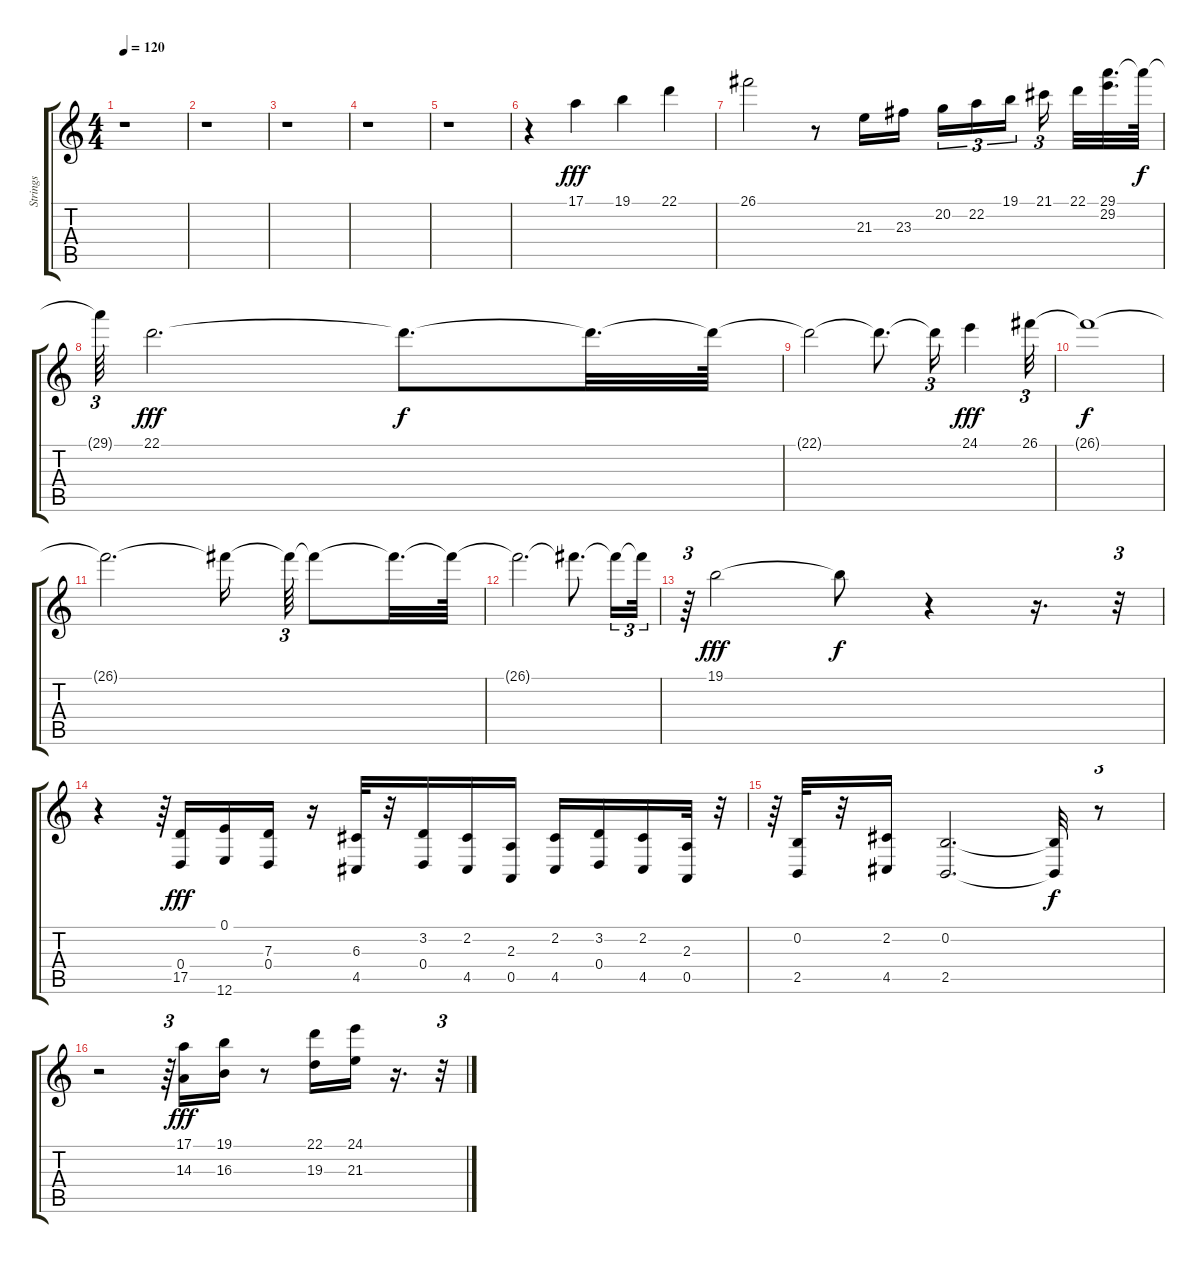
\track ("Strings   " "Strings   ") {instrument stringensemble1}
\staff {score tabs}
\tuning (E4 B3 G3 D3 A2 E2) {hide}
\ts (4 4)
\tempo 120
\clef g2
\ks c
r.1{dy fff} |
r.1 |
r.1 |
r.1 |
r.1 |
r.4 17.1.4 19.1.4 22.1.4 |
26.1.2 r.8 21.3.16 23.3.16 20.2.16{tu (3 2)} 22.2.16{tu (3 2)} 19.1.16{tu (3 2) beam splitsecondary} 21.1.16{tu (3 2) beam splitsecondary} 22.1.32 (29.1 29.2).32{d} 29.1{t}.64{dy f} |
29.1{t}.64{tu (3 2)} 22.1.2{d dy fff} 22.1{t}.8{d dy f} 22.1{t}.32{d} 22.1{t}.64 |
22.1{t}.2 22.1{t}.8{d} 22.1{t}.16{tu (3 2)} 24.1.4{dy fff} 26.1.32{tu (3 2)} |
26.1{t}.1{dy f} |
26.1{t}.2{d} 26.1{t}.16{beam splitsecondary} 26.1{t}.64{tu (3 2)} 26.1{t}.8 26.1{t}.32{d} 26.1{t}.64 |
26.1{t}.2{d} 26.1{t}.8{d} 26.1{t}.16{tu (3 2)} 26.1{t}.32{tu (3 2)} |
r.64{tu (3 2)} 19.1.2{dy fff} 19.1{t}.8{dy f} r.4 r.16{d} r.32{tu (3 2)} |
r.4 r.64{tu (3 2)} (0.4 17.5).16{dy fff} (0.1 12.6).16 (7.3 0.4).16 r.16 (6.3 4.5).32 r.32 (3.2 0.4).16 (2.2 4.5).16 (2.3 0.5).16 (2.2 4.5).16 (3.2 0.4).16 (2.2 4.5).16 (2.3 0.5).32 r.32{tu (3 2)} |
r.64{tu (3 2)} (0.2 2.5).32 r.32 (2.2 4.5).16 (0.2 2.5).2{d} (0.2{t} 2.5{t}).32{dy f} r.8{tu (3 2)} |
r.2 r.64{tu (3 2)} (17.1 14.3).16{dy fff} (19.1 16.3).16 r.8 (22.1 19.3).16 (24.1 21.3).16 r.16{d} r.32{tu (3 2)}
